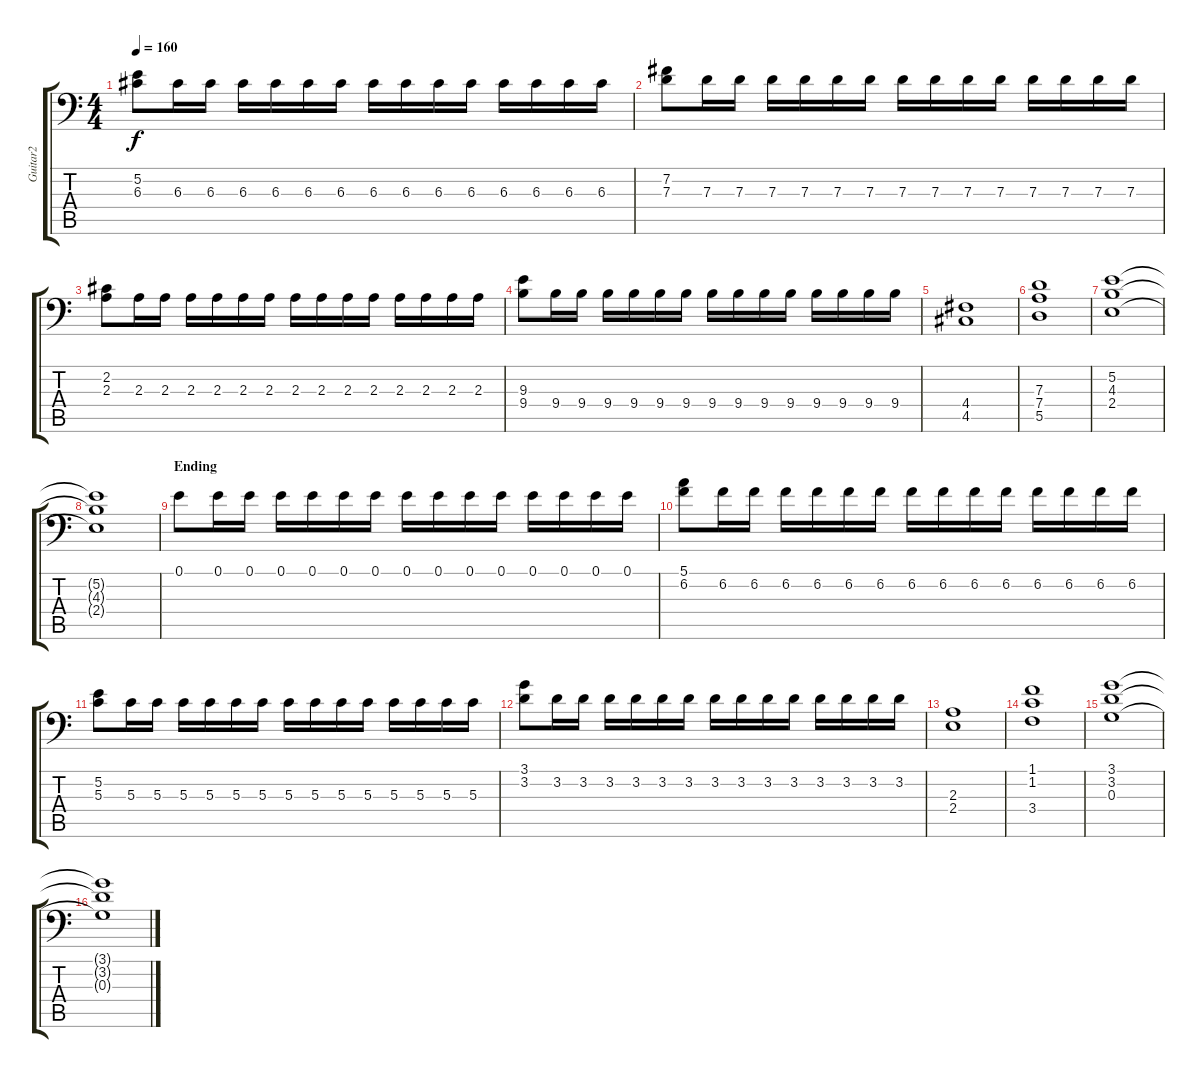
\track ("Guitar2" "Guitar2") {instrument distortionguitar}
\staff {score tabs}
\tuning (E3 B2 G2 D2 A1 E1) {hide}
\ts (4 4)
\tempo 160
\clef f4
\ks c
(5.2 6.3).8{dy f} 6.3.16 6.3.16 6.3.16 6.3.16 6.3.16 6.3.16 6.3.16 6.3.16 6.3.16 6.3.16 6.3.16 6.3.16 6.3.16 6.3.16 |
(7.2 7.3).8 7.3.16 7.3.16 7.3.16 7.3.16 7.3.16 7.3.16 7.3.16 7.3.16 7.3.16 7.3.16 7.3.16 7.3.16 7.3.16 7.3.16 |
(2.2 2.3).8 2.3.16 2.3.16 2.3.16 2.3.16 2.3.16 2.3.16 2.3.16 2.3.16 2.3.16 2.3.16 2.3.16 2.3.16 2.3.16 2.3.16 |
(9.3 9.4).8 9.4.16 9.4.16 9.4.16 9.4.16 9.4.16 9.4.16 9.4.16 9.4.16 9.4.16 9.4.16 9.4.16 9.4.16 9.4.16 9.4.16 |
(4.4 4.5).1 |
(7.3 7.4 5.5).1 |
(5.2 4.3 2.4).1 |
(5.2{t} 4.3{t} 2.4{t}).1 |
\section ("" "Ending")
0.1.8 0.1.16 0.1.16 0.1.16 0.1.16 0.1.16 0.1.16 0.1.16 0.1.16 0.1.16 0.1.16 0.1.16 0.1.16 0.1.16 0.1.16 |
(5.1 6.2).8 6.2.16 6.2.16 6.2.16 6.2.16 6.2.16 6.2.16 6.2.16 6.2.16 6.2.16 6.2.16 6.2.16 6.2.16 6.2.16 6.2.16 |
(5.2 5.3).8 5.3.16 5.3.16 5.3.16 5.3.16 5.3.16 5.3.16 5.3.16 5.3.16 5.3.16 5.3.16 5.3.16 5.3.16 5.3.16 5.3.16 |
(3.1 3.2).8 3.2.16 3.2.16 3.2.16 3.2.16 3.2.16 3.2.16 3.2.16 3.2.16 3.2.16 3.2.16 3.2.16 3.2.16 3.2.16 3.2.16 |
(2.3 2.4).1 |
(1.1 1.2 3.4).1 |
(3.1 3.2 0.3).1 |
(3.1{t} 3.2{t} 0.3{t}).1
